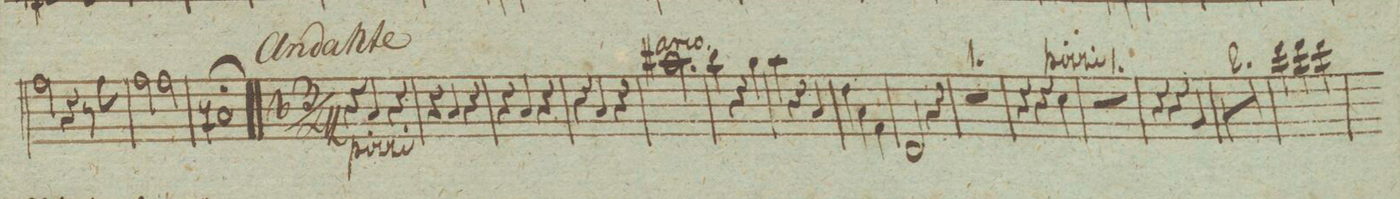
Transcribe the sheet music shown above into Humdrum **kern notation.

**kern	**dynam
*I"Violoncello.	*
*clefF4	*
*k[]	*
*met(c|)	*
*M4/4	*
2A\	.
4r	.
8r	.
8A\	.
=74	=74
2A\	.
2A\	.
=75	=75
1Cn/;	.
=76||	=76||
*k[b-]	*
*M3/4	*
4r	.
4C/	.
4r	.
=77	=77
4r	.
4C/	.
4r	.
=78	=78
4r	.
4C/	.
4r	.
=79	=79
4r	.
4C/	.
4r	.
=80	=80
2.c#X\	.
=81	=81
4d\	.
4r	.
4B-\	.
=82	=82
4c\	.
4r	.
4C/	.
=83	=83
4F\	.
4C\	.
4AA\	.
=84	=84
2FF/	.
4r	.
=85	=85
2.r	.
=86	=86
4r	.
4r	.
4E\	.
=87	=87
2.r	.
=88	=88
4r	.
4r	.
4BB-/	.
=89	=89
2.r	.
=90	=90
2.r	.
=91	=91
4f\	.
4f\	.
4f\	.
=92	=92
*-	*-
